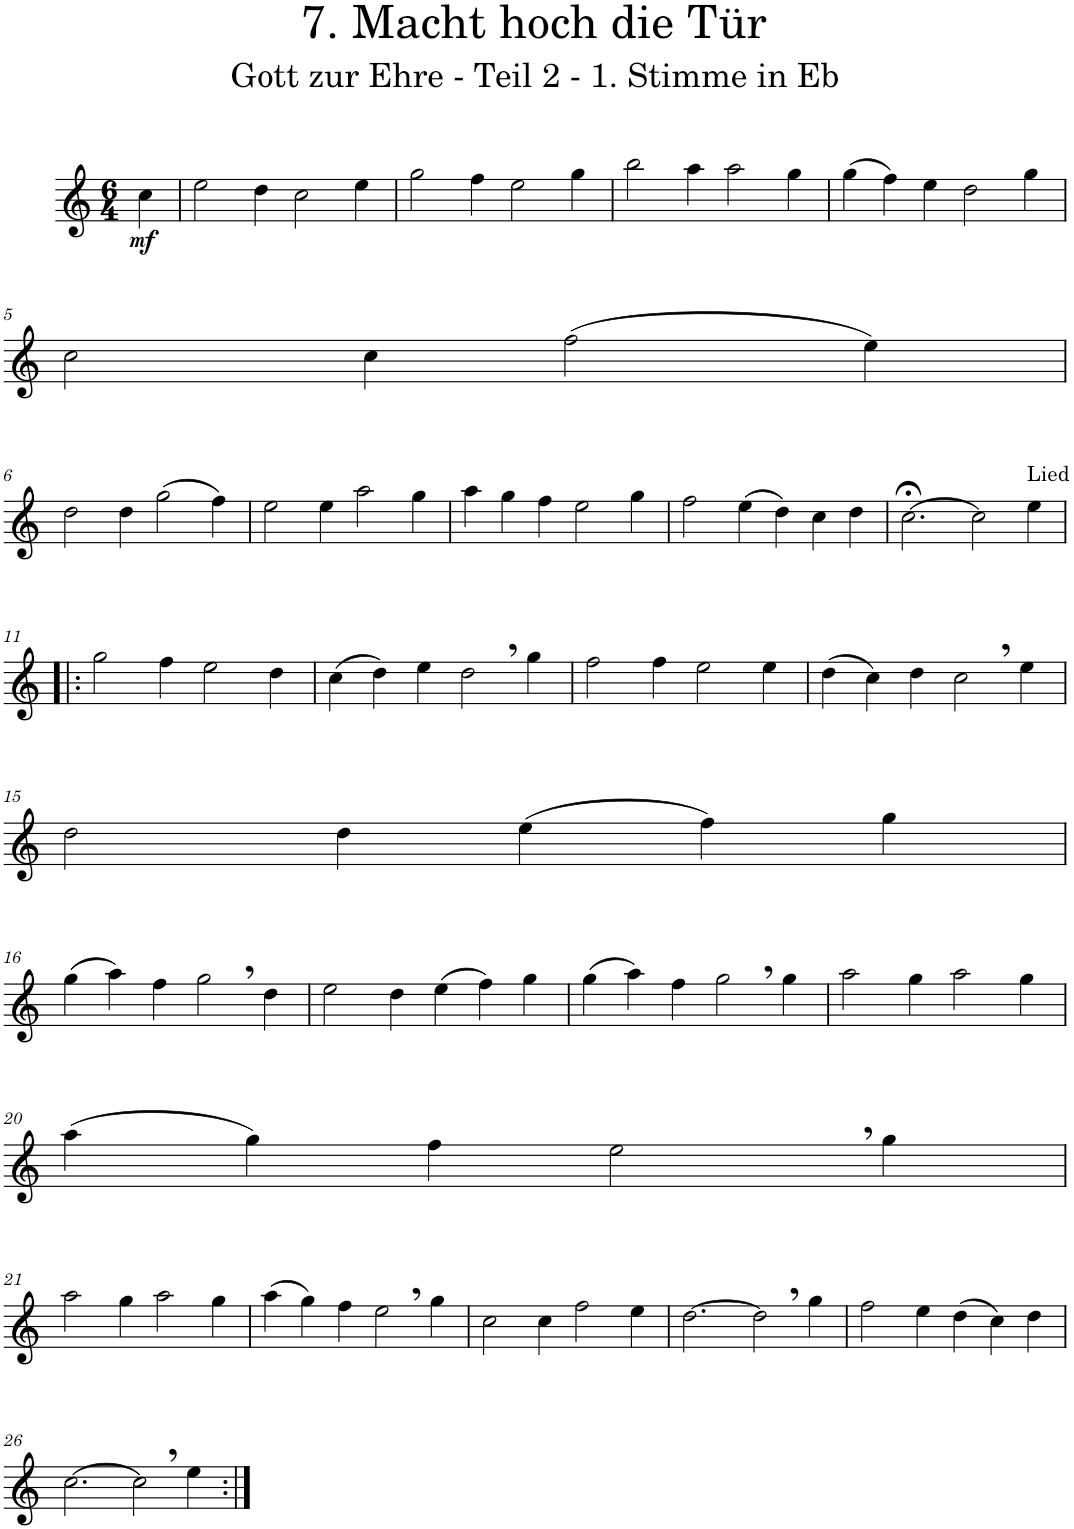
**kern	**dynam
*part1	*part1
*staff1	*staff1
*I"Flöte	*
*I'Fl.	*
*clefG2	*
*k[]	*
*M6/4	*
=	=
!	!LO:DY:b
4cc\	mf
=1	=1
2ee\	.
4dd\	.
2cc\	.
4ee\	.
=2	=2
2gg\	.
4ff\	.
2ee\	.
4gg\	.
=3	=3
2bb\	.
4aa\	.
2aa\	.
4gg\	.
=4	=4
(4gg\	.
4ff\)	.
4ee\	.
2dd\	.
4gg\	.
!!LO:LB:g=z
=5	=5
2cc\	.
4cc\	.
(2ff\	.
4ee\)	.
!!LO:LB:g=z
=6	=6
2dd\	.
4dd\	.
(2gg\	.
4ff\)	.
=7	=7
2ee\	.
4ee\	.
2aa\	.
4gg\	.
=8	=8
4aa\	.
4gg\	.
4ff\	.
2ee\	.
4gg\	.
=9	=9
2ff\	.
(4ee\	.
4dd\)	.
4cc\	.
4dd\	.
=10	=10
[2.cc;<\	.
2cc\]	.
!LO:TX:a:t=Lied	!
4ee\	.
!!LO:LB:g=z
=11!|:	=11!|:
2gg\	.
4ff\	.
2ee\	.
4dd\	.
=12	=12
(4cc\	.
4dd\)	.
4ee\	.
2dd,\	.
4gg\	.
=13	=13
2ff\	.
4ff\	.
2ee\	.
4ee\	.
=14	=14
(4dd\	.
4cc\)	.
4dd\	.
2cc,\	.
4ee\	.
!!LO:LB:g=z
=15	=15
2dd\	.
4dd\	.
(4ee\	.
4ff\)	.
4gg\	.
!!LO:LB:g=z
=16	=16
(4gg\	.
4aa\)	.
4ff\	.
2gg,\	.
4dd\	.
=17	=17
2ee\	.
4dd\	.
(4ee\	.
4ff\)	.
4gg\	.
=18	=18
(4gg\	.
4aa\)	.
4ff\	.
2gg,\	.
4gg\	.
=19	=19
2aa\	.
4gg\	.
2aa\	.
4gg\	.
!!LO:LB:g=z
=20	=20
(4aa\	.
4gg\)	.
4ff\	.
2ee,\	.
4gg\	.
!!LO:LB:g=z
=21	=21
2aa\	.
4gg\	.
2aa\	.
4gg\	.
=22	=22
(4aa\	.
4gg\)	.
4ff\	.
2ee,\	.
4gg\	.
=23	=23
2cc\	.
4cc\	.
2ff\	.
4ee\	.
=24	=24
[2.dd\	.
2dd,\]	.
4gg\	.
=25	=25
2ff\	.
4ee\	.
(4dd\	.
4cc\)	.
4dd\	.
!!LO:LB:g=z
=26	=26
[2.cc\	.
2cc,\]	.
4ee\	.
=:|!	=:|!
*-	*-
